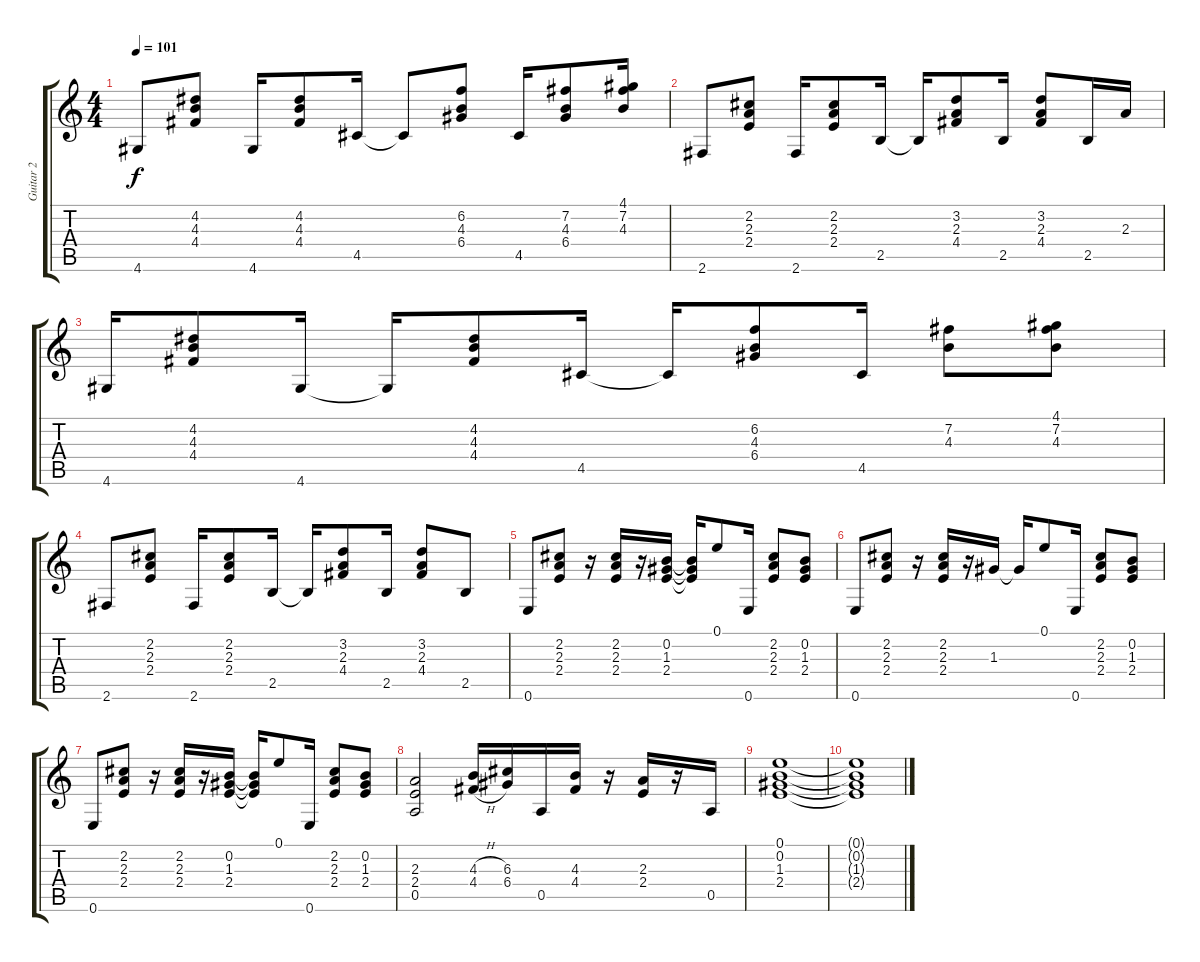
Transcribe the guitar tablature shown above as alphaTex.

\track ("Guitar 2" "Guitar 2") {instrument acousticguitarnylon}
\staff {score tabs}
\tuning (E4 B3 G3 D3 A2 E2) {hide}
\ts (4 4)
\tempo 101
\clef g2
\ks c
4.6.8{dy f} (4.2 4.3 4.4).8 4.6.16 (4.2 4.3 4.4).8 4.5.16 4.5{t}.8 (6.2 4.3 6.4).8 4.5.16 (7.2 4.3 6.4).8 (4.1 7.2 4.3).16 |
2.6.8 (2.2 2.3 2.4).8 2.6.16 (2.2 2.3 2.4).8 2.5.16 2.5{t}.16 (3.2 2.3 4.4).8 2.5.16 (3.2 2.3 4.4).8 2.5.16 2.3.16 |
4.6.16 (4.2 4.3 4.4).8 4.6.16 4.6{t}.16 (4.2 4.3 4.4).8 4.5.16 4.5{t}.16 (6.2 4.3 6.4).8 4.5.16 (7.2 4.3).8 (4.1 7.2 4.3).8 |
2.6.8 (2.2 2.3 2.4).8 2.6.16 (2.2 2.3 2.4).8 2.5.16 2.5{t}.16 (3.2 2.3 4.4).8 2.5.16 (3.2 2.3 4.4).8 2.5.8 |
0.6.8 (2.2 2.3 2.4).8 r.16 (2.2 2.3 2.4).16 r.16 (0.2 1.3 2.4).16 (0.2{t} 1.3{t} 2.4{t}).16 0.1.8 0.6.16 (2.2 2.3 2.4).8 (0.2 1.3 2.4).8 |
0.6.8 (2.2 2.3 2.4).8 r.16 (2.2 2.3 2.4).16 r.16 1.3.16 1.3{t}.16 0.1.8 0.6.16 (2.2 2.3 2.4).8 (0.2 1.3 2.4).8 |
0.6.8 (2.2 2.3 2.4).8 r.16 (2.2 2.3 2.4).16 r.16 (0.2 1.3 2.4).16 (0.2{t} 1.3{t} 2.4{t}).16 0.1.8 0.6.16 (2.2 2.3 2.4).8 (0.2 1.3 2.4).8 |
(2.3 2.4 0.5).2 (4.3{h} 4.4{h}).16 (6.3 6.4).16 0.5.16 (4.3 4.4).16 r.16 (2.3 2.4).16 r.16 0.5.16 |
(0.1 0.2 1.3 2.4).1 |
(0.1{t} 0.2{t} 1.3{t} 2.4{t}).1
